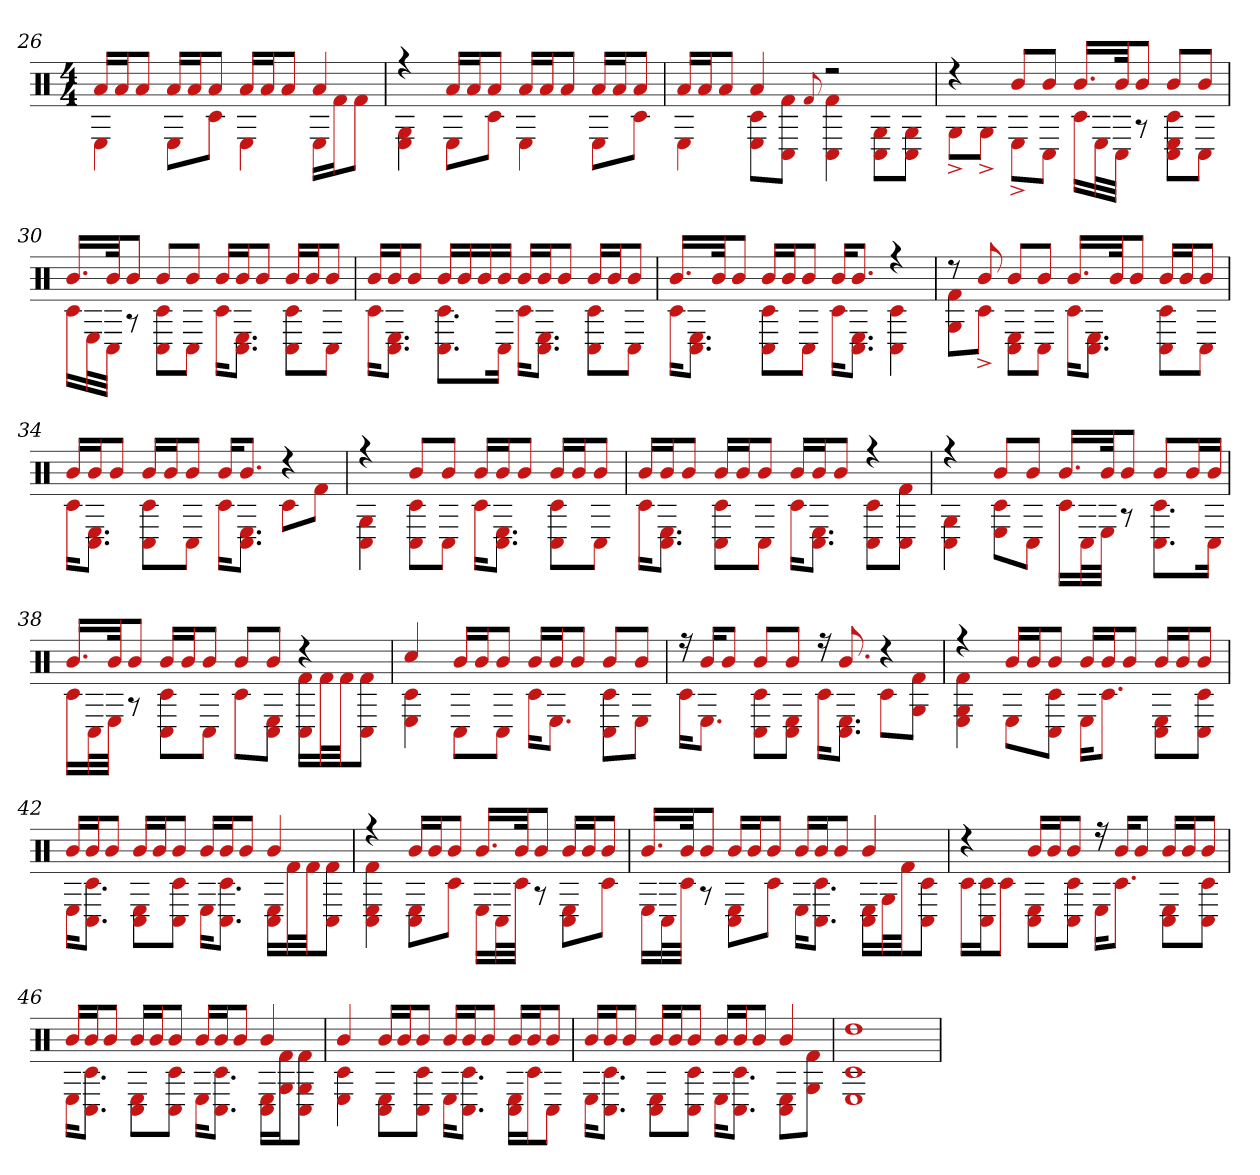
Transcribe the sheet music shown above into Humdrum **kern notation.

**kern
*part1
*staff1
*clefX
*k[]
*M4/4
=26
*^
16aLL	4E
16aJ	.
8aJ	.
16aLL	8EL
16aJ	.
8aJ	8c#J
16aLL	4E
16aJ	.
8aJ	.
4a	16ELL
.	16f#J
.	8f#J
=27	=27
4r	4E 4G
16aLL	8EL
16aJ	.
8aJ	8c#J
16aLL	4E
16aJ	.
8aJ	.
16aLL	8EL
16aJ	.
8aJ	8c#J
=28	=28
16aLL	4E
16aJ	.
8aJ	.
4a	8E 8c#L
.	8C# 8f#J
.	8qqf#
2r	4C# 4f#
.	8C# 8GL
.	8G 8C#J
=29	=29
4r	8G^L
.	8G^J
8bL	8E^L
8bJ	8C#J
16.bLL	16c#LL
.	32EL
32bJk	32C#JJJ
8bJ	8r
8bL	8C# 8c# 8EL
8bJ	8C#J
=30	=30
16.bLL	16c#LL
.	32EL
32bJk	32C#JJJ
8bJ	8r
8bL	8C# 8c#L
8bJ	8C#J
16bLL	16c#KL
16bJ	8.C# 8.EJ
8bJ	.
16bLL	8C# 8c#L
16bJ	.
8bJ	8C#J
=31	=31
16bLL	16c#KL
16bJ	8.C# 8.EJ
8bJ	.
16bLL	8.C# 8.c#L
16b	.
16b	.
16bJJ	16C#Jk
16bLL	16c#KL
16bJ	8.C# 8.EJ
8bJ	.
16bLL	8C# 8c#L
16bJ	.
8bJ	8C#J
=32	=32
16.bLL	16c#KL
.	8.C# 8.EJ
32bJk	.
8bJ	.
16bLL	8C# 8c#L
16bJ	.
8bJ	8C#J
16bKL	16c#KL
8.bJ	8.C# 8.EJ
4r	4C# 4c#
=33	=33
8r	8f# 8GL
8b	8c#^J
8bL	8C# 8EL
8bJ	8C#J
16.bLL	16c#KL
.	8.E 8.C#J
32bJk	.
8bJ	.
16bLL	8C# 8c#L
16bJ	.
8bJ	8C#J
=34	=34
16bLL	16c#KL
16bJ	8.C# 8.EJ
8bJ	.
16bLL	8C# 8c#L
16bJ	.
8bJ	8C#J
16bKL	16c#KL
8.bJ	8.C# 8.EJ
4r	8c#L
.	8f#J
=35	=35
4r	4C# 4G
8bL	8C# 8c#L
8bJ	8C#J
16bLL	16c#KL
16bJ	8.C# 8.EJ
8bJ	.
16bLL	8C# 8c#L
16bJ	.
8bJ	8C#J
=36	=36
16bLL	16c#KL
16bJ	8.C# 8.EJ
8bJ	.
16bLL	8C# 8c#L
16bJ	.
8bJ	8C#J
16bLL	16c#KL
16bJ	8.C# 8.EJ
8bJ	.
4r	8C# 8c#L
.	8C# 8f#J
=37	=37
4r	4C# 4G
8bL	8c# 8EL
8bJ	8C#J
16.bLL	16c#LL
.	32C#L
32bJk	32EJJJ
8bJ	8r
8bL	8.C# 8.c#L
16bL	.
16bJJ	16C#Jk
=38	=38
16.bLL	16c#LL
.	32C#L
32bJk	32EJJJ
8bJ	8r
16bLL	8C# 8c#L
16bJ	.
8bJ	8C#J
8bL	8c#L
8bJ	8C# 8EJ
4r	16C# 16f#LL
.	32f#L
.	32f#JJ
.	8C# 8f#J
=39	=39
4cc#	4E 4c#
16bLL	8C#L
16bJ	.
8bJ	8C#J
16bLL	16c#KL
16bJ	8.EJ
8bJ	.
8bL	8c# 8C#L
8bJ	8EJ
=40	=40
16r	16c#KL
16bKL	8.EJ
8bJ	.
8bL	8c# 8C#L
8bJ	8C# 8EJ
16r	16c#KL
8.b	8.C# 8.EJ
4r	8c#L
.	8f# 8GJ
=41	=41
4r	4E 4f# 4G
16bLL	8EL
16bJ	.
8bJ	8C# 8c#J
16bLL	16EKL
16bJ	8.c#J
8bJ	.
16bLL	8C# 8EL
16bJ	.
8bJ	8C# 8c#J
=42	=42
16bLL	16EKL
16bJ	8.C# 8.c#J
8bJ	.
16bLL	8C# 8EL
16bJ	.
8bJ	8C# 8c#J
16bLL	16EKL
16bJ	8.C# 8.c#J
8bJ	.
4b	16E 16C#LL
.	32f#L
.	32f#JJ
.	8C# 8f#J
=43	=43
4r	4E 4f# 4C#
16bLL	8C# 8EL
16bJ	.
8bJ	8c#J
16.bLL	16ELL
.	32C#L
32bJk	32c#JJJ
8bJ	8r
16bLL	8E 8C#L
16bJ	.
8bJ	8c#J
=44	=44
16.bLL	16ELL
.	32C#L
32bJk	32c#JJJ
8bJ	8r
16bLL	8E 8C#L
16bJ	.
8bJ	8c#J
16bLL	16EKL
16bJ	8.C# 8.c#J
8bJ	.
4b	16E 16C#LL
.	32GL
.	32f#JJ
.	8C# 8c#J
=45	=45
4r	16c#LL
.	16C# 16c#J
.	8c#J
16bLL	8C# 8EL
16bJ	.
8bJ	8C# 8c#J
16r	16EKL
16bKL	8.c#J
8bJ	.
16bLL	8C# 8EL
16bJ	.
8bJ	8C# 8c#J
=46	=46
16bLL	16EKL
16bJ	8.C# 8.c#J
8bJ	.
16bLL	8E 8C#L
16bJ	.
8bJ	8C# 8c#J
16bLL	16EKL
16bJ	8.C# 8.c#J
8bJ	.
4b	16C# 16ELL
.	16G 16f#J
.	8G 8f# 8C#J
=47	=47
4b	4E 4c#
16bLL	8C# 8EL
16bJ	.
8bJ	8c# 8C#J
16bLL	16EKL
16bJ	8.C# 8.c#J
8bJ	.
16bLL	16C# 16ELL
16bJ	16c#J
8bJ	8C#J
=48	=48
16bLL	16EKL
16bJ	8.C# 8.c#J
8bJ	.
16bLL	8C# 8EL
16bJ	.
8bJ	8C# 8c#J
16bLL	16EKL
16bJ	8.C# 8.c#J
8bJ	.
4b	8C# 8EL
.	8f# 8GJ
=49	=49
1dd	1E 1c#
*v	*v
=
*-
